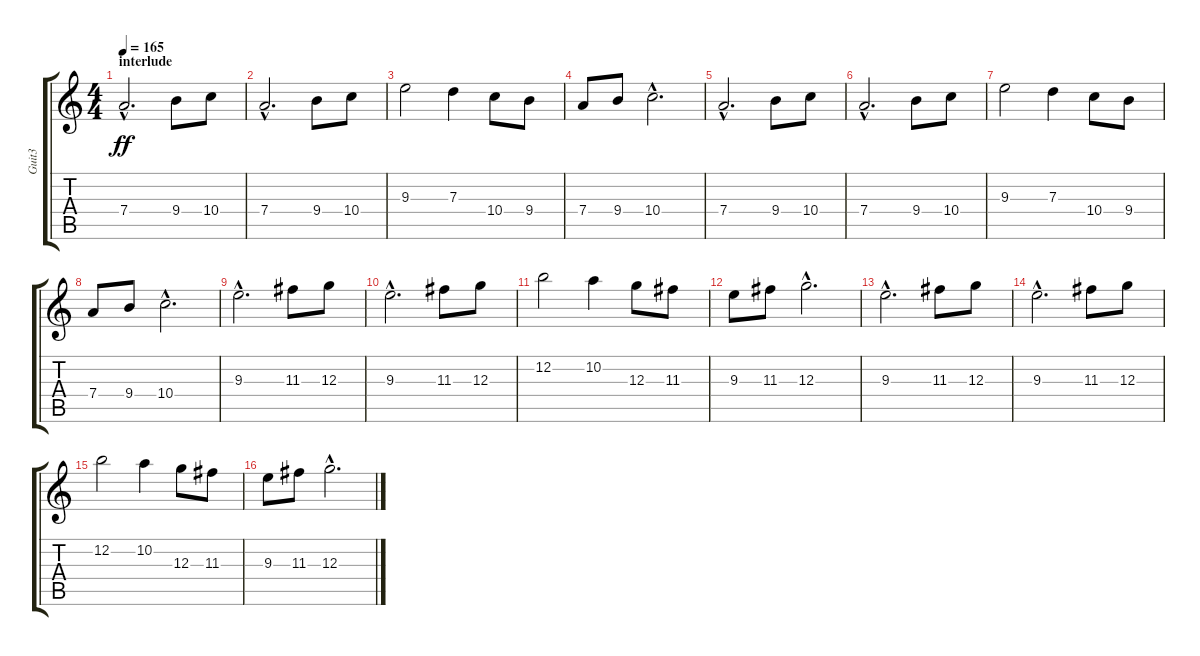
\track ("Guit3" "Guit3") {instrument overdrivenguitar}
\staff {score tabs}
\tuning (E4 B3 G3 D3 A2 E2) {hide}
\ts (4 4)
\section ("" "interlude")
\tempo 165
\clef g2
\ks c
7.4{hac}.2{d dy ff} 9.4.8 10.4.8 |
7.4{hac}.2{d} 9.4.8 10.4.8 |
9.3.2 7.3.4 10.4.8 9.4.8 |
7.4.8 9.4.8 10.4{hac}.2{d} |
7.4{hac}.2{d} 9.4.8 10.4.8 |
7.4{hac}.2{d} 9.4.8 10.4.8 |
9.3.2 7.3.4 10.4.8 9.4.8 |
7.4.8 9.4.8 10.4{hac}.2{d} |
9.3{hac}.2{d} 11.3.8 12.3.8 |
9.3{hac}.2{d} 11.3.8 12.3.8 |
12.2.2 10.2.4 12.3.8 11.3.8 |
9.3.8 11.3.8 12.3{hac}.2{d} |
9.3{hac}.2{d} 11.3.8 12.3.8 |
9.3{hac}.2{d} 11.3.8 12.3.8 |
12.2.2 10.2.4 12.3.8 11.3.8 |
9.3.8 11.3.8 12.3{hac}.2{d}
